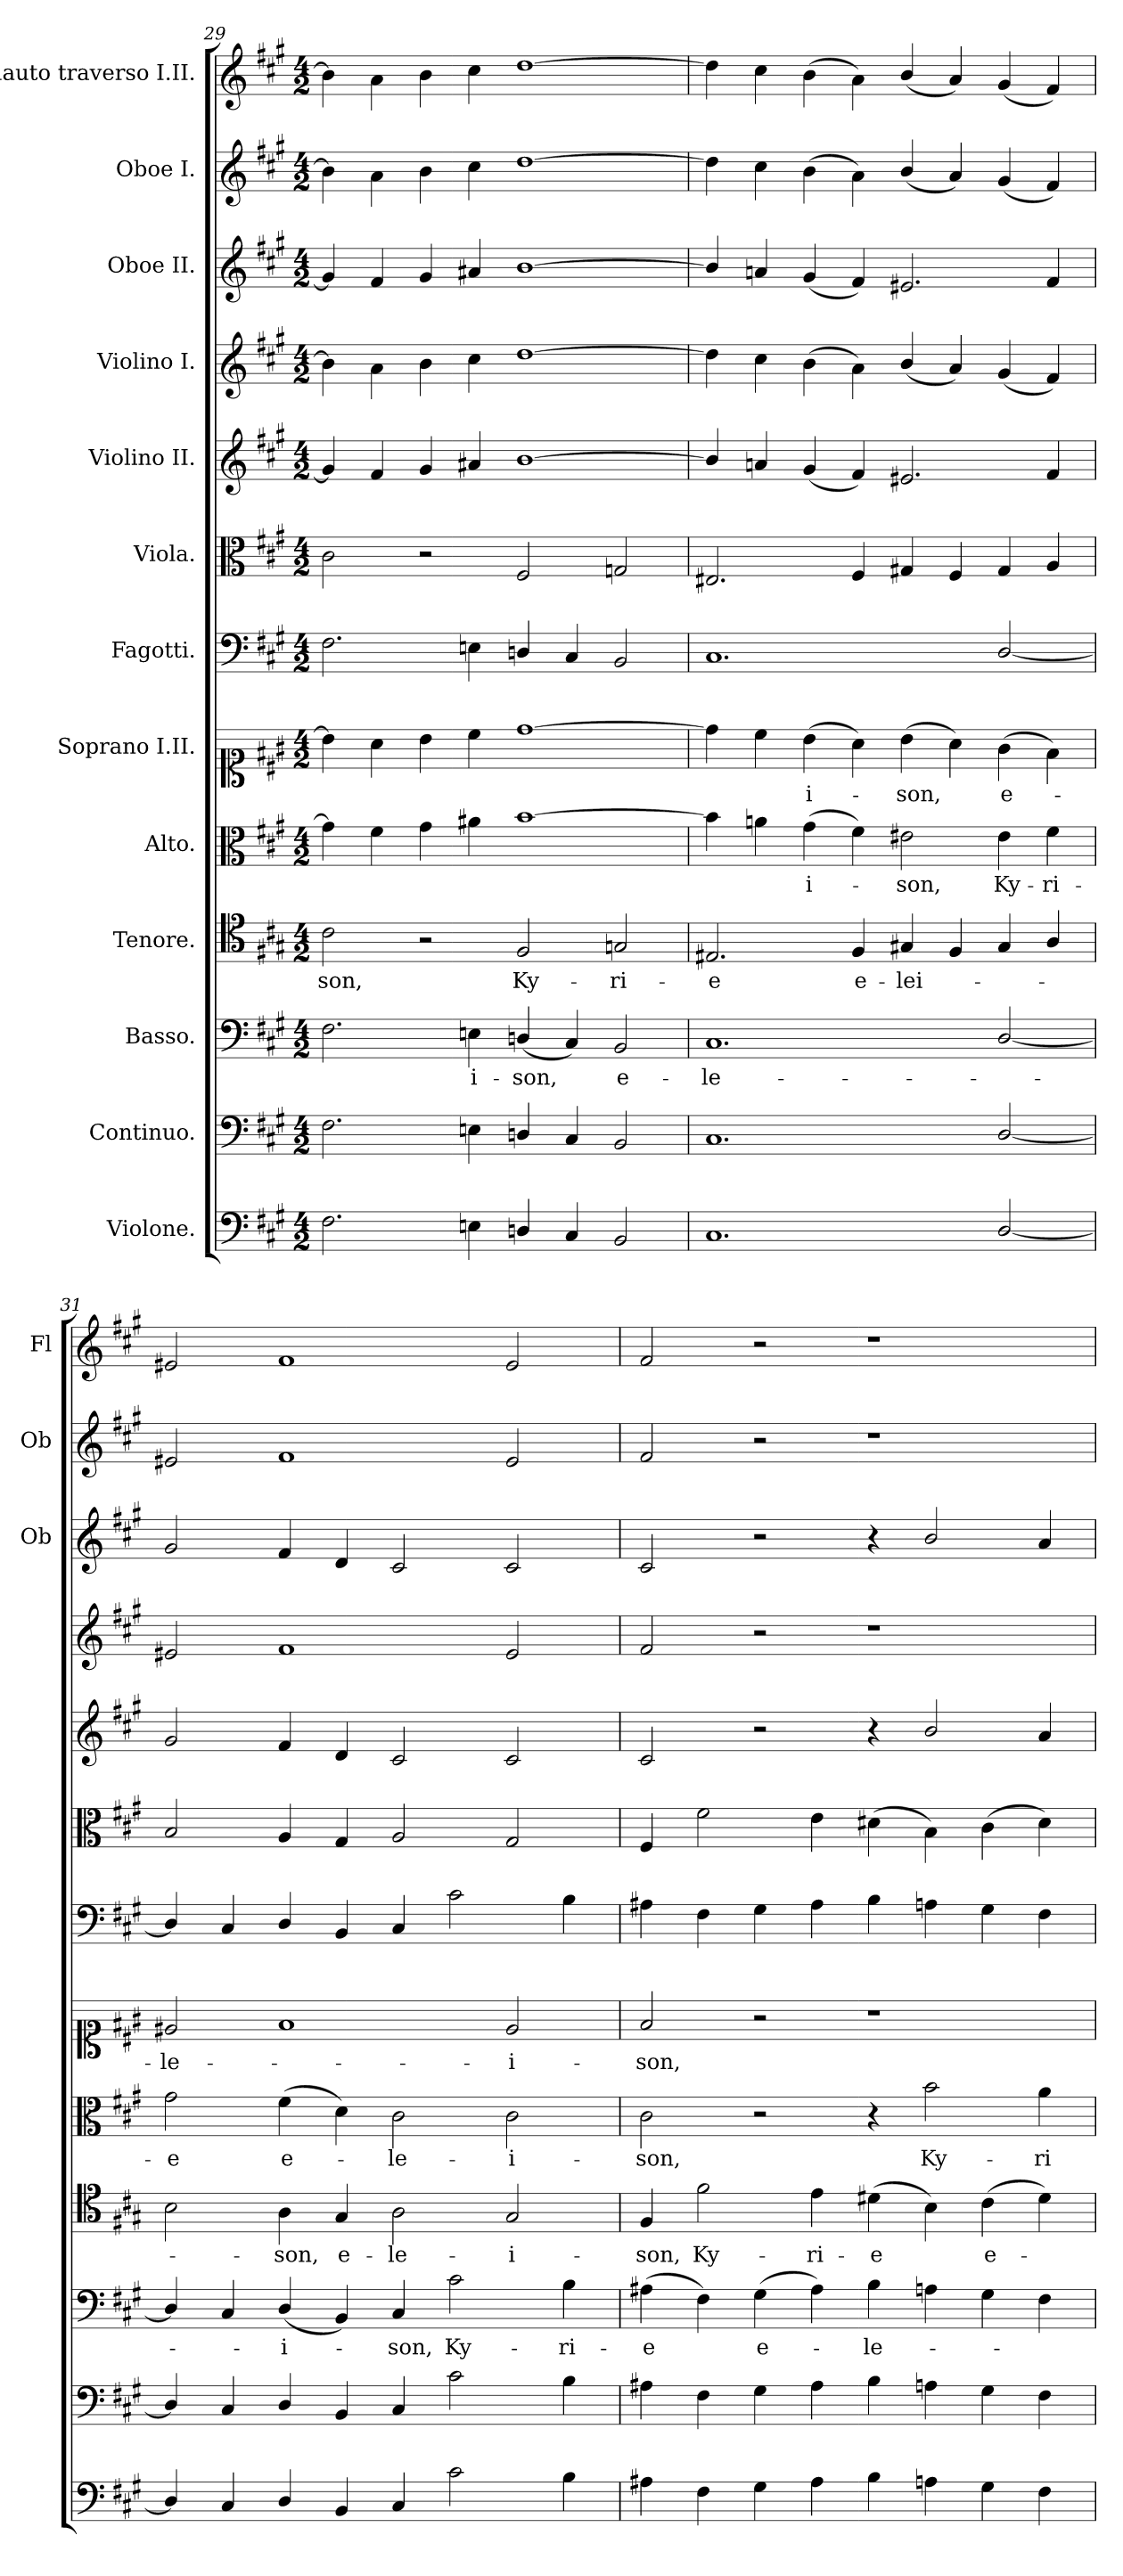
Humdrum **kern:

**kern	**kern	**kern	**text	**kern	**text	**kern	**text	**kern	**text	**kern	**kern	**kern	**kern	**kern	**kern	**kern
*part13	*part12	*part11	*part11	*part10	*part10	*part9	*part9	*part8	*part8	*part7	*part6	*part5	*part4	*part3	*part2	*part1
*staff13	*staff12	*staff11	*staff11	*staff10	*staff10	*staff9	*staff9	*staff8	*staff8	*staff7	*staff6	*staff5	*staff4	*staff3	*staff2	*staff1
*I"Violone.	*I"Continuo.	*I"Basso.	*	*I"Tenore.	*	*I"Alto.	*	*I"Soprano I.II.	*	*I"Fagotti.	*I"Viola.	*I"Violino II.	*I"Violino I.	*I"Oboe II.	*I"Oboe I.	*I"Flauto traverso I.II.
*	*	*	*	*	*	*	*	*	*	*	*	*	*	*I'Ob	*I'Ob	*I'Fl
*clefF4	*clefF4	*clefF4	*	*clefC4	*	*clefC3	*	*clefC1	*	*clefF4	*clefC3	*clefG2	*clefG2	*clefG2	*clefG2	*clefG2
*ITrd7c12	*	*	*	*	*	*	*	*	*	*	*	*	*	*	*	*
*k[f#c#g#]	*k[f#c#g#]	*k[f#c#g#]	*	*k[f#c#g#]	*	*k[f#c#g#]	*	*k[f#c#g#]	*	*k[f#c#g#]	*k[f#c#g#]	*k[f#c#g#]	*k[f#c#g#]	*k[f#c#g#]	*k[f#c#g#]	*k[f#c#g#]
*M4/2	*M4/2	*M4/2	*	*M4/2	*	*M4/2	*	*M4/2	*	*M4/2	*M4/2	*M4/2	*M4/2	*M4/2	*M4/2	*M4/2
=29	=29	=29	=29	=29	=29	=29	=29	=29	=29	=29	=29	=29	=29	=29	=29	=29
!	!	!	!	!	!LO:LY:b	!	!	!	!	!	!	!	!	!	!	!
2.FF#\	2.F#\	2.F#\	.	2c#\	-son,	4g#\]	.	4b\]	.	2.F#\	2c#\	4g#/]	4b\]	4g#/]	4b\]	4b\]
.	.	.	.	.	.	4f#\	.	4a\	.	.	.	4f#/	4a\	4f#/	4a\	4a\
.	.	.	.	2r	.	4g#\	.	4b\	.	.	2r	4g#/	4b\	4g#/	4b\	4b\
!	!	!	!LO:LY:b	!	!	!	!	!	!	!	!	!	!	!	!	!
4EEn\	4En\	4En\	-i-	.	.	4a#X\	.	4cc#\	.	4En\	.	4a#X/	4cc#\	4a#X/	4cc#\	4cc#\
!	!	!	!LO:LY:b	!	!LO:LY:b	!	!	!	!	!	!	!	!	!	!	!
4DDn/	4Dn/	(4Dn/	-son,	2F#/	Ky-	[1b	.	[1dd	.	4Dn/	2F#/	[1b	[1dd	[1b	[1dd	[1dd
4CC#/	4C#/	4C#/)	.	.	.	.	.	.	.	4C#/	.	.	.	.	.	.
!	!	!	!LO:LY:b	!	!LO:LY:b	!	!	!	!	!	!	!	!	!	!	!
2BBB/	2BB/	2BB/	e-	2Gn/	-ri-	.	.	.	.	2BB/	2Gn/	.	.	.	.	.
!!LO:PB:g=z
=30	=30	=30	=30	=30	=30	=30	=30	=30	=30	=30	=30	=30	=30	=30	=30	=30
!	!	!	!LO:LY:b	!	!LO:LY:b	!	!	!	!	!	!	!	!	!	!	!
1.CC#	1.C#	1.C#	-le-	2.E#X/	-e	4b\]	.	4dd\]	.	1.C#	2.E#X/	4b/]	4dd\]	4b/]	4dd\]	4dd\]
.	.	.	.	.	.	4an\	.	4cc#\	.	.	.	4an/	4cc#\	4an/	4cc#\	4cc#\
!	!	!	!	!	!	!	!LO:LY:b	!	!LO:LY:b	!	!	!	!	!	!	!
.	.	.	.	.	.	(4g#\	i-	(4b\	i-	.	.	(4g#/	(4b\	(4g#/	(4b\	(4b\
!	!	!	!	!	!LO:LY:b	!	!	!	!	!	!	!	!	!	!	!
.	.	.	.	4F#/	e-	4f#\)	.	4a\)	.	.	4F#/	4f#/)	4a\)	4f#/)	4a\)	4a\)
!	!	!	!	!	!LO:LY:b	!	!LO:LY:b	!	!LO:LY:b	!	!	!	!	!	!	!
.	.	.	.	4G#X/	-lei-	2e#X\	-son,	(4b\	-son,	.	4G#X/	2.e#X/	(4b/	2.e#X/	(4b/	(4b/
.	.	.	.	4F#/	.	.	.	4a\)	.	.	4F#/	.	4a/)	.	4a/)	4a/)
!	!	!	!	!	!	!	!LO:LY:b	!	!LO:LY:b	!	!	!	!	!	!	!
[2DD/	[2D/	[2D/	.	4G#/	.	4e#\	Ky-	(4g#\	e-	[2D/	4G#/	.	(4g#/	.	(4g#/	(4g#/
!	!	!	!	!	!	!	!LO:LY:b	!	!	!	!	!	!	!	!	!
.	.	.	.	4A/	.	4f#\	-ri-	4f#\)	.	.	4A/	4f#/	4f#/)	4f#/	4f#/)	4f#/)
=31	=31	=31	=31	=31	=31	=31	=31	=31	=31	=31	=31	=31	=31	=31	=31	=31
!	!	!	!	!	!	!	!LO:LY:b	!	!LO:LY:b	!	!	!	!	!	!	!
4DD/]	4D/]	4D/]	.	2B\	.	2g#\	-e	2e#X/	-le-	4D/]	2B/	2g#/	2e#X/	2g#/	2e#X/	2e#X/
4CC#/	4C#/	4C#/	.	.	.	.	.	.	.	4C#/	.	.	.	.	.	.
!	!	!	!LO:LY:b	!	!LO:LY:b	!	!LO:LY:b	!	!	!	!	!	!	!	!	!
4DD/	4D/	(4D/	-i-	4A\	-son,	(4f#\	e-	1f#	.	4D/	4A/	4f#/	1f#	4f#/	1f#	1f#
!	!	!	!	!	!LO:LY:b	!	!	!	!	!	!	!	!	!	!	!
4BBB/	4BB/	4BB/)	.	4G#/	e-	4d\)	.	.	.	4BB/	4G#/	4d/	.	4d/	.	.
!	!	!	!LO:LY:b	!	!LO:LY:b	!	!LO:LY:b	!	!	!	!	!	!	!	!	!
4CC#/	4C#/	4C#/	-son,	2A\	-le-	2c#\	-le-	.	.	4C#/	2A/	2c#/	.	2c#/	.	.
!	!	!	!LO:LY:b	!	!	!	!	!	!	!	!	!	!	!	!	!
2C#\	2c#\	2c#\	Ky-	.	.	.	.	.	.	2c#\	.	.	.	.	.	.
!	!	!	!	!	!LO:LY:b	!	!LO:LY:b	!	!LO:LY:b	!	!	!	!	!	!	!
.	.	.	.	2G#/	-i-	2c#\	-i-	2e#/	-i-	.	2G#/	2c#/	2e#/	2c#/	2e#/	2e#/
!	!	!	!LO:LY:b	!	!	!	!	!	!	!	!	!	!	!	!	!
4BB\	4B\	4B\	-ri-	.	.	.	.	.	.	4B\	.	.	.	.	.	.
=32	=32	=32	=32	=32	=32	=32	=32	=32	=32	=32	=32	=32	=32	=32	=32	=32
!	!	!	!LO:LY:b	!	!LO:LY:b	!	!LO:LY:b	!	!LO:LY:b	!	!	!	!	!	!	!
4AA#X\	4A#X\	(4A#X\	-e	4F#/	-son,	2c#\	-son,	2f#/	-son,	4A#X\	4F#/	2c#/	2f#/	2c#/	2f#/	2f#/
!	!	!	!	!	!LO:LY:b	!	!	!	!	!	!	!	!	!	!	!
4FF#\	4F#\	4F#\)	.	2f#\	Ky-	.	.	.	.	4F#\	2f#\	.	.	.	.	.
!	!	!	!LO:LY:b	!	!	!	!	!	!	!	!	!	!	!	!	!
4GG#\	4G#\	(4G#\	e-	.	.	2r	.	2r	.	4G#\	.	2r	2r	2r	2r	2r
!	!	!	!	!	!LO:LY:b	!	!	!	!	!	!	!	!	!	!	!
4AA#\	4A#\	4A#\)	.	4e\	-ri-	.	.	.	.	4A#\	4e\	.	.	.	.	.
!	!	!	!LO:LY:b	!	!LO:LY:b	!	!	!	!	!	!	!	!	!	!	!
4BB\	4B\	4B\	-le-	(4d#X\	-e	4r	.	1r	.	4B\	(4d#X\	4r	1r	4r	1r	1r
!	!	!	!	!	!	!	!LO:LY:b	!	!	!	!	!	!	!	!	!
4AAn\	4An\	4An\	.	4B\)	.	2b\	Ky-	.	.	4An\	4B\)	2b/	.	2b/	.	.
!	!	!	!	!	!LO:LY:b	!	!	!	!	!	!	!	!	!	!	!
4GG#\	4G#\	4G#\	.	(4c#\	e-	.	.	.	.	4G#\	(4c#\	.	.	.	.	.
!	!	!	!	!	!	!	!LO:LY:b	!	!	!	!	!	!	!	!	!
4FF#\	4F#\	4F#\	.	4d#\)	.	4a\	-ri-	.	.	4F#\	4d#\)	4a/	.	4a/	.	.
=	=	=	=	=	=	=	=	=	=	=	=	=	=	=	=	=
*-	*-	*-	*-	*-	*-	*-	*-	*-	*-	*-	*-	*-	*-	*-	*-	*-
